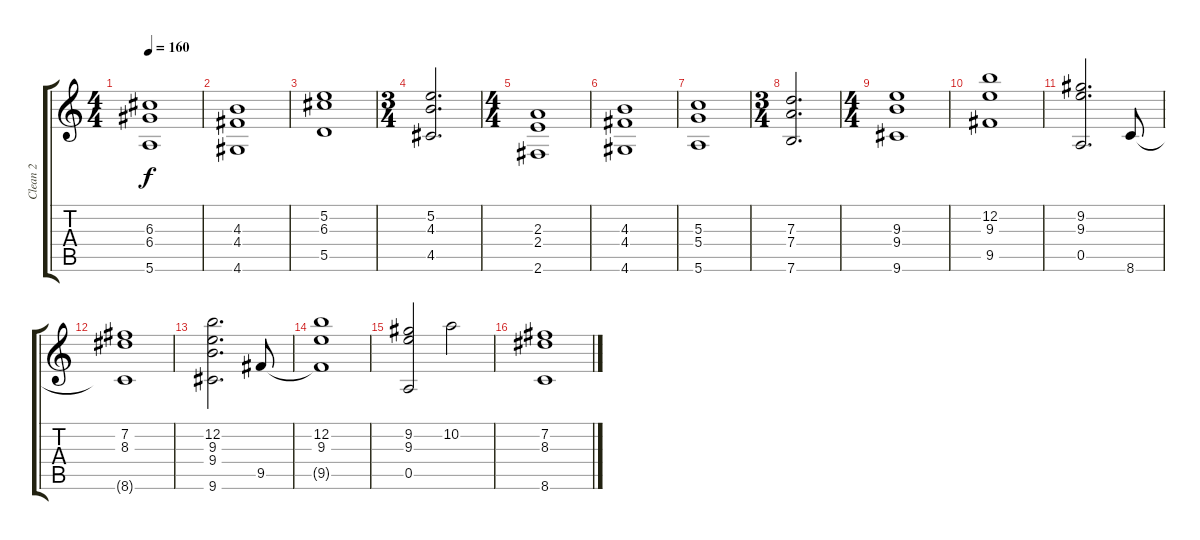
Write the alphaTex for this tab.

\track ("Clean 2" "Clean 2") {instrument electricguitarclean}
\staff {score tabs}
\tuning (E4 B3 G3 D3 A2 E2) {hide}
\ts (4 4)
\tempo 160
\clef g2
\ks c
(6.3 6.4 5.6).1{dy f} |
(4.3 4.4 4.6).1 |
(5.2 6.3 5.5).1 |
\ts (3 4)
(5.2 4.3 4.5).2{d} |
\ts (4 4)
(2.3 2.4 2.6).1 |
(4.3 4.4 4.6).1 |
(5.3 5.4 5.6).1 |
\ts (3 4)
(7.3 7.4 7.6).2{d} |
\ts (4 4)
(9.3 9.4 9.6).1 |
(12.2 9.3 9.5).1 |
(9.2 9.3 0.5).2{d} 8.6.8 |
(7.2 8.3 8.6{t}).1 |
(12.2 9.3 9.4 9.6).2{d} 9.5.8 |
(12.2 9.3 9.5{t}).1 |
(9.2 9.3 0.5).2 10.2.2 |
(7.2 8.3 8.6).1
